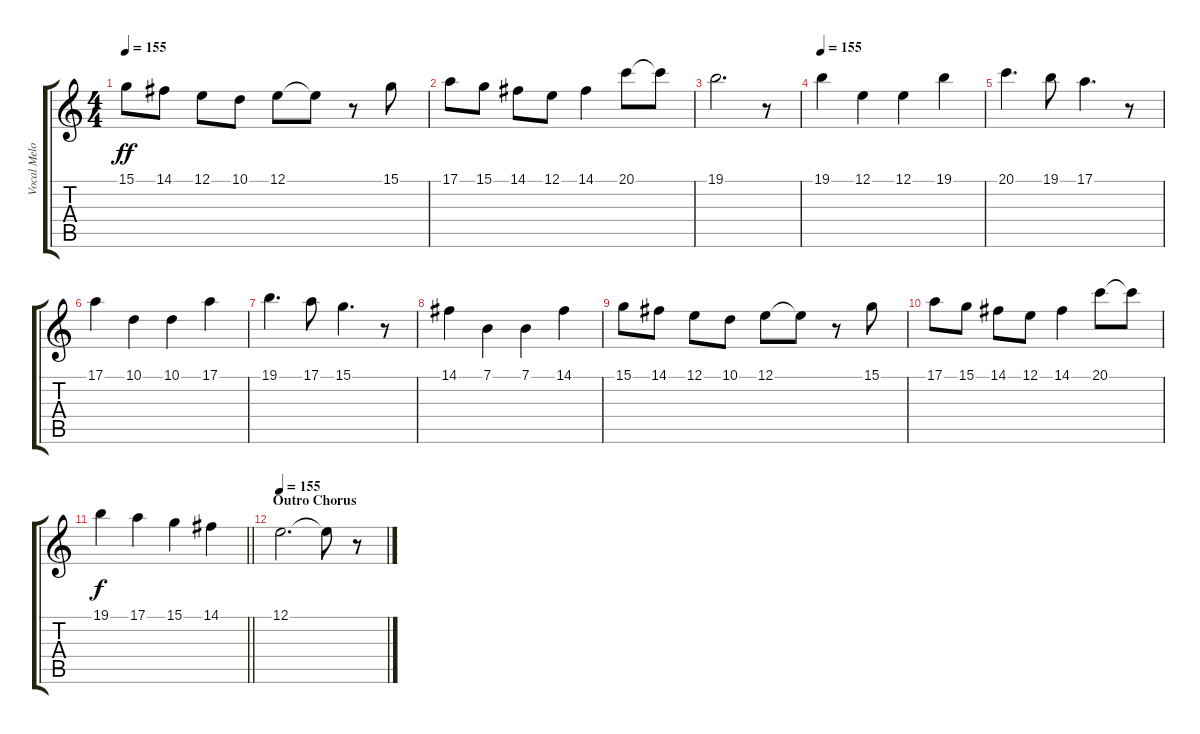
\track ("Vocal Melody" "Vocal Melo") {solo instrument clarinet}
\staff {score tabs}
\tuning (E4 B3 G3 D3 A2 E2) {hide}
\ts (4 4)
\tempo 155
\clef g2
\ks c
15.1.8{dy ff} 14.1.8 12.1.8 10.1.8 12.1.8 12.1{t}.8 r.8 15.1.8 |
17.1.8 15.1.8 14.1.8 12.1.8 14.1.4 20.1.8 20.1{t}.8 |
19.1.2{d} r.8 |
\tempo 155
19.1.4 12.1.4 12.1.4 19.1.4 |
20.1.4{d} 19.1.8 17.1.4{d} r.8 |
17.1.4 10.1.4 10.1.4 17.1.4 |
19.1.4{d} 17.1.8 15.1.4{d} r.8 |
14.1.4 7.1.4 7.1.4 14.1.4 |
15.1.8 14.1.8 12.1.8 10.1.8 12.1.8 12.1{t}.8 r.8 15.1.8 |
17.1.8 15.1.8 14.1.8 12.1.8 14.1.4 20.1.8 20.1{t}.8 |
\barLineRight lightlight
19.1.4{dy f} 17.1.4 15.1.4 14.1.4 |
\section ("" "Outro Chorus")
\tempo 155
12.1.2{d} 12.1{t}.8 r.8
